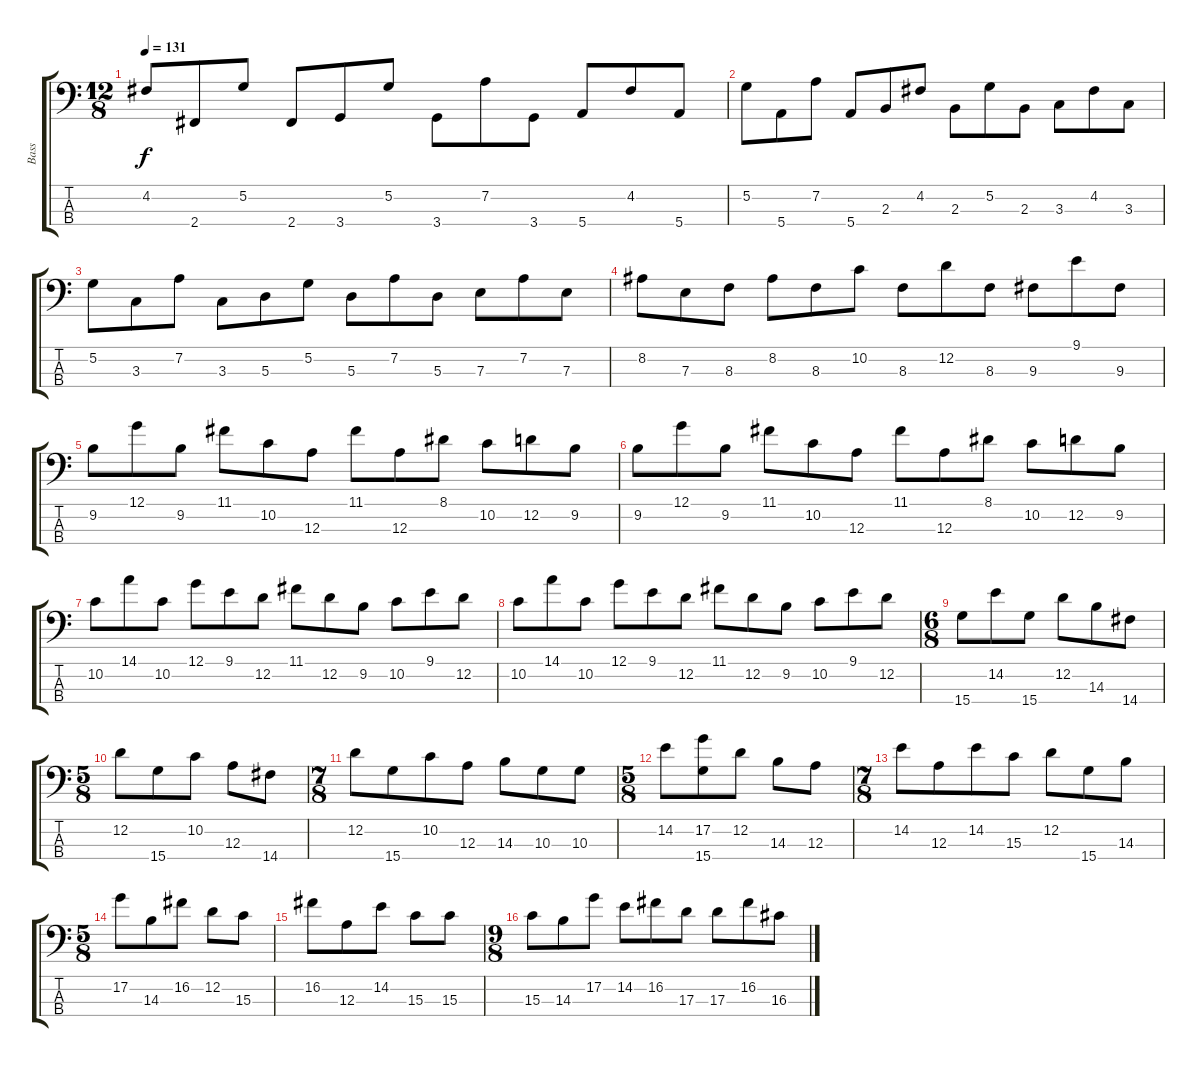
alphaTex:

\track ("Bass" "Bass") {instrument electricbassfinger}
\staff {score tabs}
\tuning (G2 D2 A1 E1) {hide}
\ts (12 8)
\tempo 131
\clef f4
\ks c
4.2.8{dy f} 2.4.8 5.2.8 2.4.8 3.4.8 5.2.8 3.4.8 7.2.8 3.4.8 5.4.8 4.2.8 5.4.8 |
5.2.8 5.4.8 7.2.8 5.4.8 2.3.8 4.2.8 2.3.8 5.2.8 2.3.8 3.3.8 4.2.8 3.3.8 |
5.2.8 3.3.8 7.2.8 3.3.8 5.3.8 5.2.8 5.3.8 7.2.8 5.3.8 7.3.8 7.2.8 7.3.8 |
8.2.8 7.3.8 8.3.8 8.2.8 8.3.8 10.2.8 8.3.8 12.2.8 8.3.8 9.3.8 9.1.8 9.3.8 |
9.2.8 12.1.8 9.2.8 11.1.8 10.2.8 12.3.8 11.1.8 12.3.8 8.1.8 10.2.8 12.2.8 9.2.8 |
9.2.8 12.1.8 9.2.8 11.1.8 10.2.8 12.3.8 11.1.8 12.3.8 8.1.8 10.2.8 12.2.8 9.2.8 |
10.2.8 14.1.8 10.2.8 12.1.8 9.1.8 12.2.8 11.1.8 12.2.8 9.2.8 10.2.8 9.1.8 12.2.8 |
10.2.8 14.1.8 10.2.8 12.1.8 9.1.8 12.2.8 11.1.8 12.2.8 9.2.8 10.2.8 9.1.8 12.2.8 |
\ts (6 8)
15.4.8 14.2.8 15.4.8 12.2.8 14.3.8 14.4.8 |
\ts (5 8)
12.2.8 15.4.8 10.2.8 12.3.8 14.4.8 |
\ts (7 8)
12.2.8 15.4.8 10.2.8 12.3.8 14.3.8 10.3.8 10.3.8 |
\ts (5 8)
14.2.8 (17.2 15.4).8 12.2.8 14.3.8 12.3.8 |
\ts (7 8)
14.2.8 12.3.8 14.2.8 15.3.8 12.2.8 15.4.8 14.3.8 |
\ts (5 8)
17.2.8 14.3.8 16.2.8 12.2.8 15.3.8 |
16.2.8 12.3.8 14.2.8 15.3.8 15.3.8 |
\ts (9 8)
15.3.8 14.3.8 17.2.8 14.2.8 16.2.8 17.3.8 17.3.8 16.2.8 16.3.8
